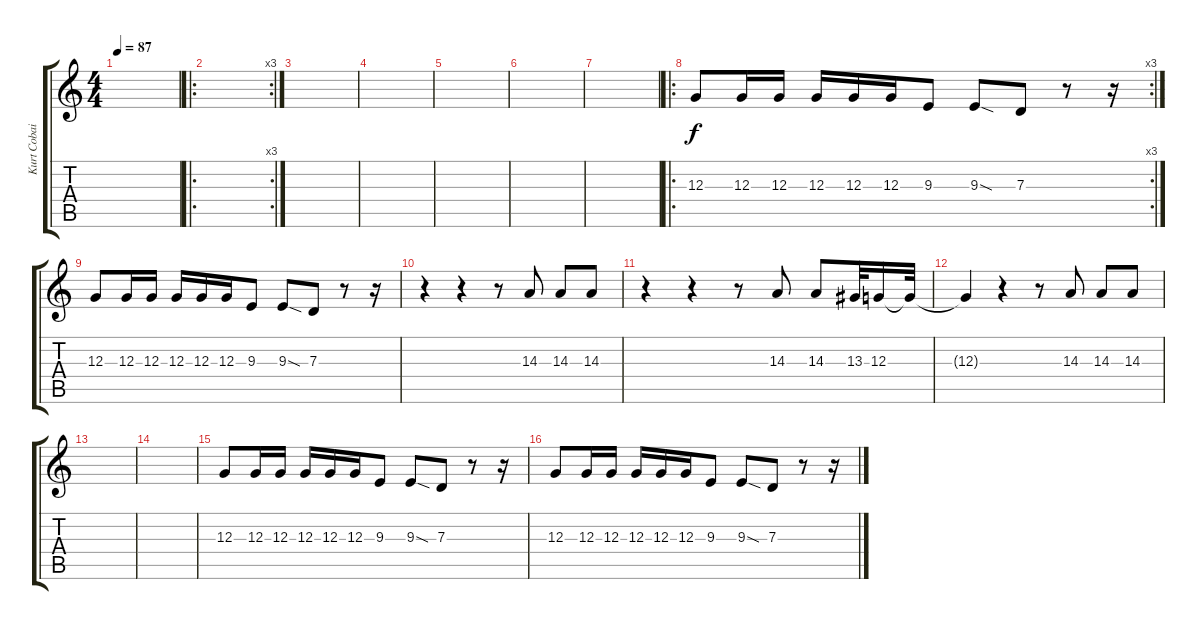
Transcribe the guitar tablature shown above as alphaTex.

\track ("Kurt Cobain - Vox" "Kurt Cobai") {instrument baritonesax}
\staff {score tabs}
\tuning (E4 B3 G3 D3 A2 E2) {hide}
\ts (4 4)
\tempo 87
\clef g2
\ks c
|
\ro
\rc 3
|
|
|
|
|
|
\ro
\rc 3
12.3.8 12.3.16 12.3.16 12.3.16 12.3.16 12.3.16 9.3.8 9.3{sod}.8 7.3.8 r.8 r.16 |
12.3.8 12.3.16 12.3.16 12.3.16 12.3.16 12.3.16 9.3.8 9.3{sod}.8 7.3.8 r.8 r.16 |
r.4 r.4 r.8 14.3.8 14.3.8 14.3.8 |
r.4 r.4 r.8 14.3.8 14.3.8 13.3.32 12.3.16 12.3{t}.32 |
12.3{t}.4 r.4 r.8 14.3.8 14.3.8 14.3.8 |
|
|
12.3.8 12.3.16 12.3.16 12.3.16 12.3.16 12.3.16 9.3.8 9.3{sod}.8 7.3.8 r.8 r.16 |
12.3.8 12.3.16 12.3.16 12.3.16 12.3.16 12.3.16 9.3.8 9.3{sod}.8 7.3.8 r.8 r.16
